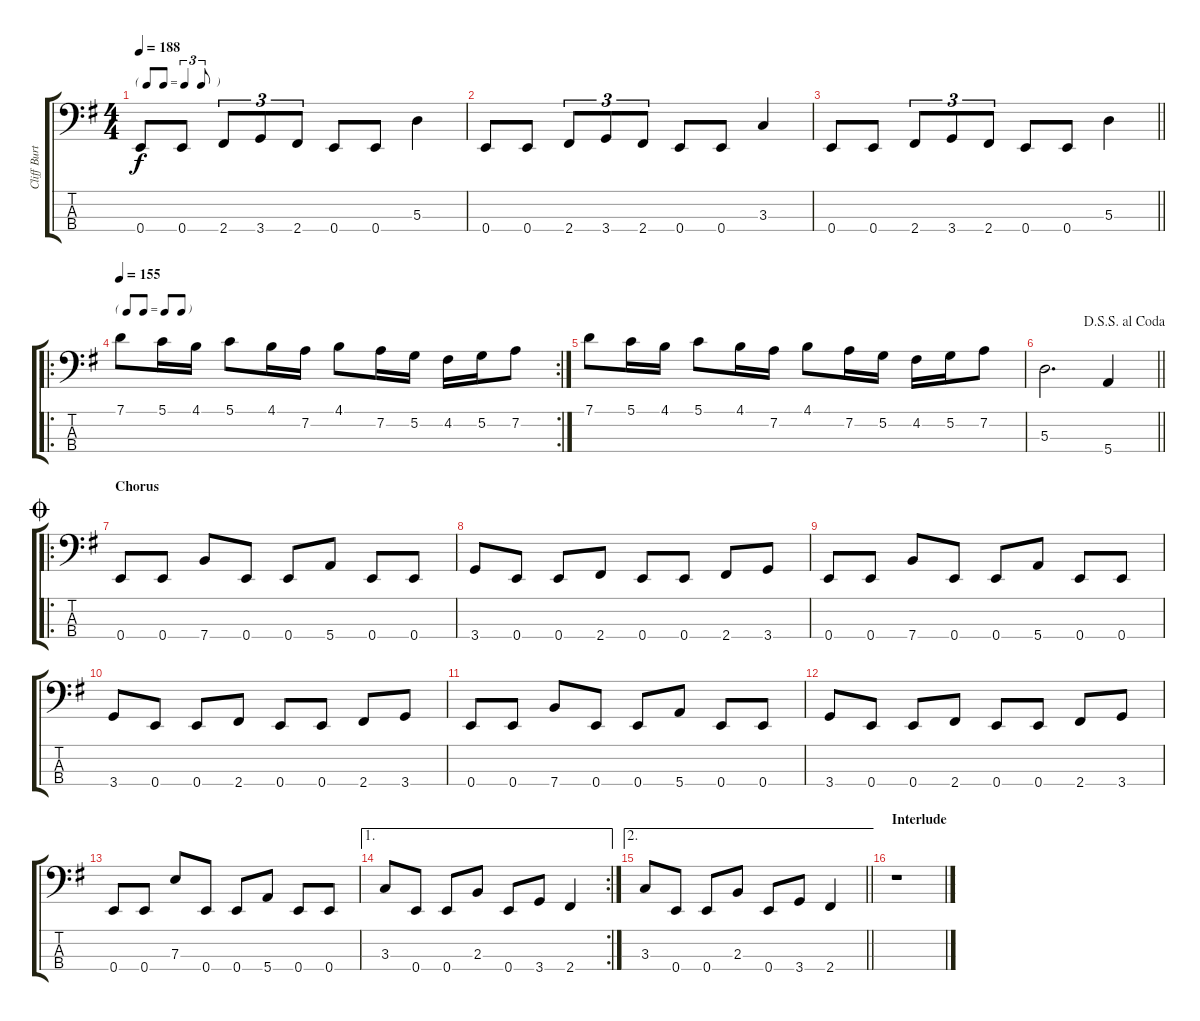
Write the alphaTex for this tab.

\track ("Cliff Burton" "Cliff Burt") {instrument electricbassfinger}
\staff {score tabs}
\tuning (G2 D2 A1 E1) {hide}
\ts (4 4)
\tf triplet8th
\tempo 188
\clef f4
\ks g
0.4.8{dy f} 0.4.8 2.4.8{tu (3 2)} 3.4.8{tu (3 2)} 2.4.8{tu (3 2)} 0.4.8 0.4.8 5.3.4 |
0.4.8 0.4.8 2.4.8{tu (3 2)} 3.4.8{tu (3 2)} 2.4.8{tu (3 2)} 0.4.8 0.4.8 3.3.4 |
\barLineRight lightlight
0.4.8 0.4.8 2.4.8{tu (3 2)} 3.4.8{tu (3 2)} 2.4.8{tu (3 2)} 0.4.8 0.4.8 5.3.4 |
\ro
\rc 2
\tf none
\tempo 155
7.1.8 5.1.16 4.1.16 5.1.8 4.1.16 7.2.16 4.1.8 7.2.16 5.2.16 4.2.16 5.2.16 7.2.8 |
7.1.8 5.1.16 4.1.16 5.1.8 4.1.16 7.2.16 4.1.8 7.2.16 5.2.16 4.2.16 5.2.16 7.2.8 |
\jump dalsegnosegnoalcoda
\barLineRight lightlight
5.3.2{d} 5.4.4 |
\ro
\section ("" "Chorus")
\jump coda
0.4.8 0.4.8 7.4.8 0.4.8 0.4.8 5.4.8 0.4.8 0.4.8 |
3.4.8 0.4.8 0.4.8 2.4.8 0.4.8 0.4.8 2.4.8 3.4.8 |
0.4.8 0.4.8 7.4.8 0.4.8 0.4.8 5.4.8 0.4.8 0.4.8 |
3.4.8 0.4.8 0.4.8 2.4.8 0.4.8 0.4.8 2.4.8 3.4.8 |
0.4.8 0.4.8 7.4.8 0.4.8 0.4.8 5.4.8 0.4.8 0.4.8 |
3.4.8 0.4.8 0.4.8 2.4.8 0.4.8 0.4.8 2.4.8 3.4.8 |
0.4.8 0.4.8 7.3.8 0.4.8 0.4.8 5.4.8 0.4.8 0.4.8 |
\ae 1
\rc 2
3.3.8 0.4.8 0.4.8 2.3.8 0.4.8 3.4.8 2.4.4 |
\ae 2
\barLineRight lightlight
3.3.8 0.4.8 0.4.8 2.3.8 0.4.8 3.4.8 2.4.4 |
\section ("" "Interlude")
r.1
